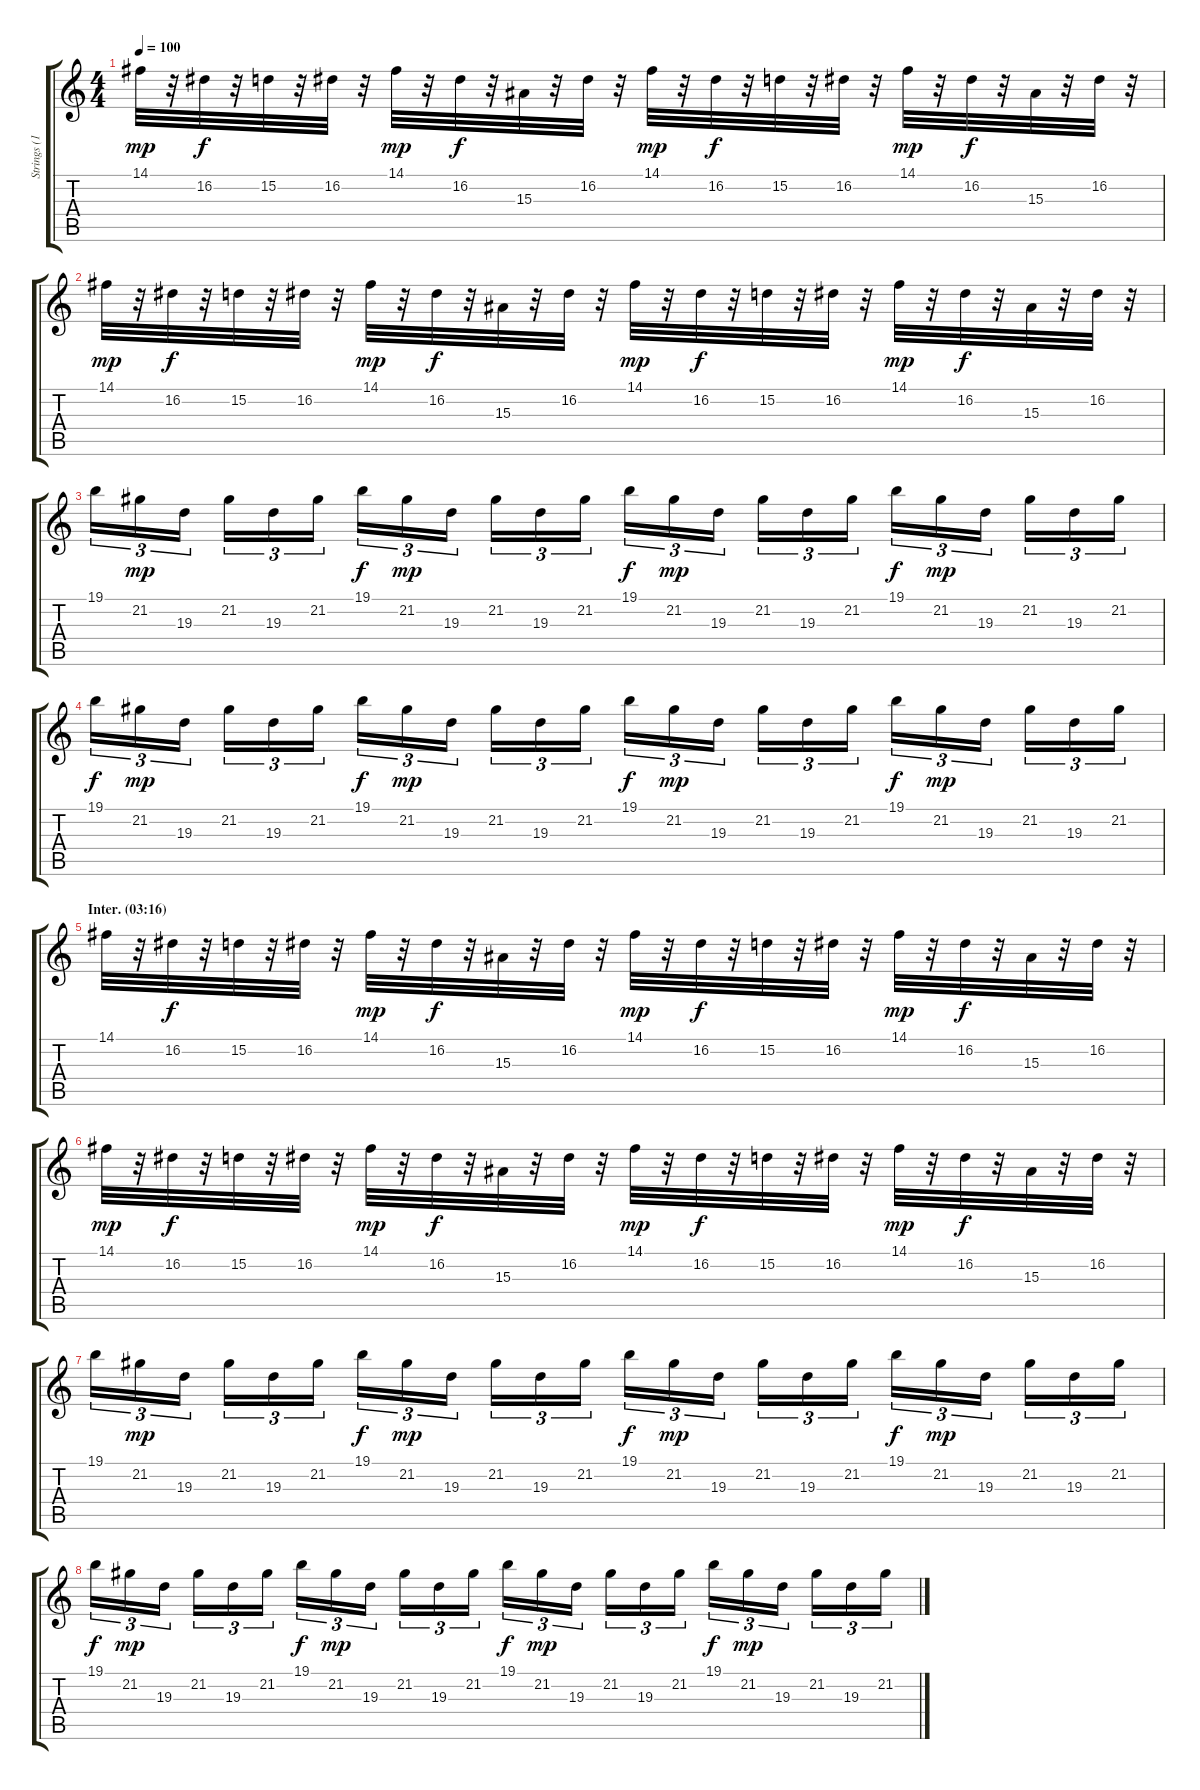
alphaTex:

\track ("Strings (1)" "Strings (1") {instrument violin}
\staff {score tabs}
\tuning (E4 B3 G3 D3 A2 E2) {hide}
\ts (4 4)
\tempo 100
\clef g2
\ks c
14.1.32{dy mp} r.32 16.2.32{dy f} r.32 15.2.32 r.32 16.2.32 r.32 14.1.32{dy mp} r.32 16.2.32{dy f} r.32 15.3.32 r.32 16.2.32 r.32 14.1.32{dy mp} r.32 16.2.32{dy f} r.32 15.2.32 r.32 16.2.32 r.32 14.1.32{dy mp} r.32 16.2.32{dy f} r.32 15.3.32 r.32 16.2.32 r.32 |
14.1.32{dy mp} r.32 16.2.32{dy f} r.32 15.2.32 r.32 16.2.32 r.32 14.1.32{dy mp} r.32 16.2.32{dy f} r.32 15.3.32 r.32 16.2.32 r.32 14.1.32{dy mp} r.32 16.2.32{dy f} r.32 15.2.32 r.32 16.2.32 r.32 14.1.32{dy mp} r.32 16.2.32{dy f} r.32 15.3.32 r.32 16.2.32 r.32 |
19.1.16{tu (3 2)} 21.2.16{tu (3 2) dy mp} 19.3.16{tu (3 2)} 21.2.16{tu (3 2)} 19.3.16{tu (3 2)} 21.2.16{tu (3 2)} 19.1.16{tu (3 2) dy f} 21.2.16{tu (3 2) dy mp} 19.3.16{tu (3 2)} 21.2.16{tu (3 2)} 19.3.16{tu (3 2)} 21.2.16{tu (3 2)} 19.1.16{tu (3 2) dy f} 21.2.16{tu (3 2) dy mp} 19.3.16{tu (3 2)} 21.2.16{tu (3 2)} 19.3.16{tu (3 2)} 21.2.16{tu (3 2)} 19.1.16{tu (3 2) dy f} 21.2.16{tu (3 2) dy mp} 19.3.16{tu (3 2)} 21.2.16{tu (3 2)} 19.3.16{tu (3 2)} 21.2.16{tu (3 2)} |
19.1.16{tu (3 2) dy f} 21.2.16{tu (3 2) dy mp} 19.3.16{tu (3 2)} 21.2.16{tu (3 2)} 19.3.16{tu (3 2)} 21.2.16{tu (3 2)} 19.1.16{tu (3 2) dy f} 21.2.16{tu (3 2) dy mp} 19.3.16{tu (3 2)} 21.2.16{tu (3 2)} 19.3.16{tu (3 2)} 21.2.16{tu (3 2)} 19.1.16{tu (3 2) dy f} 21.2.16{tu (3 2) dy mp} 19.3.16{tu (3 2)} 21.2.16{tu (3 2)} 19.3.16{tu (3 2)} 21.2.16{tu (3 2)} 19.1.16{tu (3 2) dy f} 21.2.16{tu (3 2) dy mp} 19.3.16{tu (3 2)} 21.2.16{tu (3 2)} 19.3.16{tu (3 2)} 21.2.16{tu (3 2)} |
\section ("" "Inter. (03:16)")
14.1.32 r.32 16.2.32{dy f} r.32 15.2.32 r.32 16.2.32 r.32 14.1.32{dy mp} r.32 16.2.32{dy f} r.32 15.3.32 r.32 16.2.32 r.32 14.1.32{dy mp} r.32 16.2.32{dy f} r.32 15.2.32 r.32 16.2.32 r.32 14.1.32{dy mp} r.32 16.2.32{dy f} r.32 15.3.32 r.32 16.2.32 r.32 |
14.1.32{dy mp} r.32 16.2.32{dy f} r.32 15.2.32 r.32 16.2.32 r.32 14.1.32{dy mp} r.32 16.2.32{dy f} r.32 15.3.32 r.32 16.2.32 r.32 14.1.32{dy mp} r.32 16.2.32{dy f} r.32 15.2.32 r.32 16.2.32 r.32 14.1.32{dy mp} r.32 16.2.32{dy f} r.32 15.3.32 r.32 16.2.32 r.32 |
19.1.16{tu (3 2)} 21.2.16{tu (3 2) dy mp} 19.3.16{tu (3 2)} 21.2.16{tu (3 2)} 19.3.16{tu (3 2)} 21.2.16{tu (3 2)} 19.1.16{tu (3 2) dy f} 21.2.16{tu (3 2) dy mp} 19.3.16{tu (3 2)} 21.2.16{tu (3 2)} 19.3.16{tu (3 2)} 21.2.16{tu (3 2)} 19.1.16{tu (3 2) dy f} 21.2.16{tu (3 2) dy mp} 19.3.16{tu (3 2)} 21.2.16{tu (3 2)} 19.3.16{tu (3 2)} 21.2.16{tu (3 2)} 19.1.16{tu (3 2) dy f} 21.2.16{tu (3 2) dy mp} 19.3.16{tu (3 2)} 21.2.16{tu (3 2)} 19.3.16{tu (3 2)} 21.2.16{tu (3 2)} |
19.1.16{tu (3 2) dy f} 21.2.16{tu (3 2) dy mp} 19.3.16{tu (3 2)} 21.2.16{tu (3 2)} 19.3.16{tu (3 2)} 21.2.16{tu (3 2)} 19.1.16{tu (3 2) dy f} 21.2.16{tu (3 2) dy mp} 19.3.16{tu (3 2)} 21.2.16{tu (3 2)} 19.3.16{tu (3 2)} 21.2.16{tu (3 2)} 19.1.16{tu (3 2) dy f} 21.2.16{tu (3 2) dy mp} 19.3.16{tu (3 2)} 21.2.16{tu (3 2)} 19.3.16{tu (3 2)} 21.2.16{tu (3 2)} 19.1.16{tu (3 2) dy f} 21.2.16{tu (3 2) dy mp} 19.3.16{tu (3 2)} 21.2.16{tu (3 2)} 19.3.16{tu (3 2)} 21.2.16{tu (3 2)}
